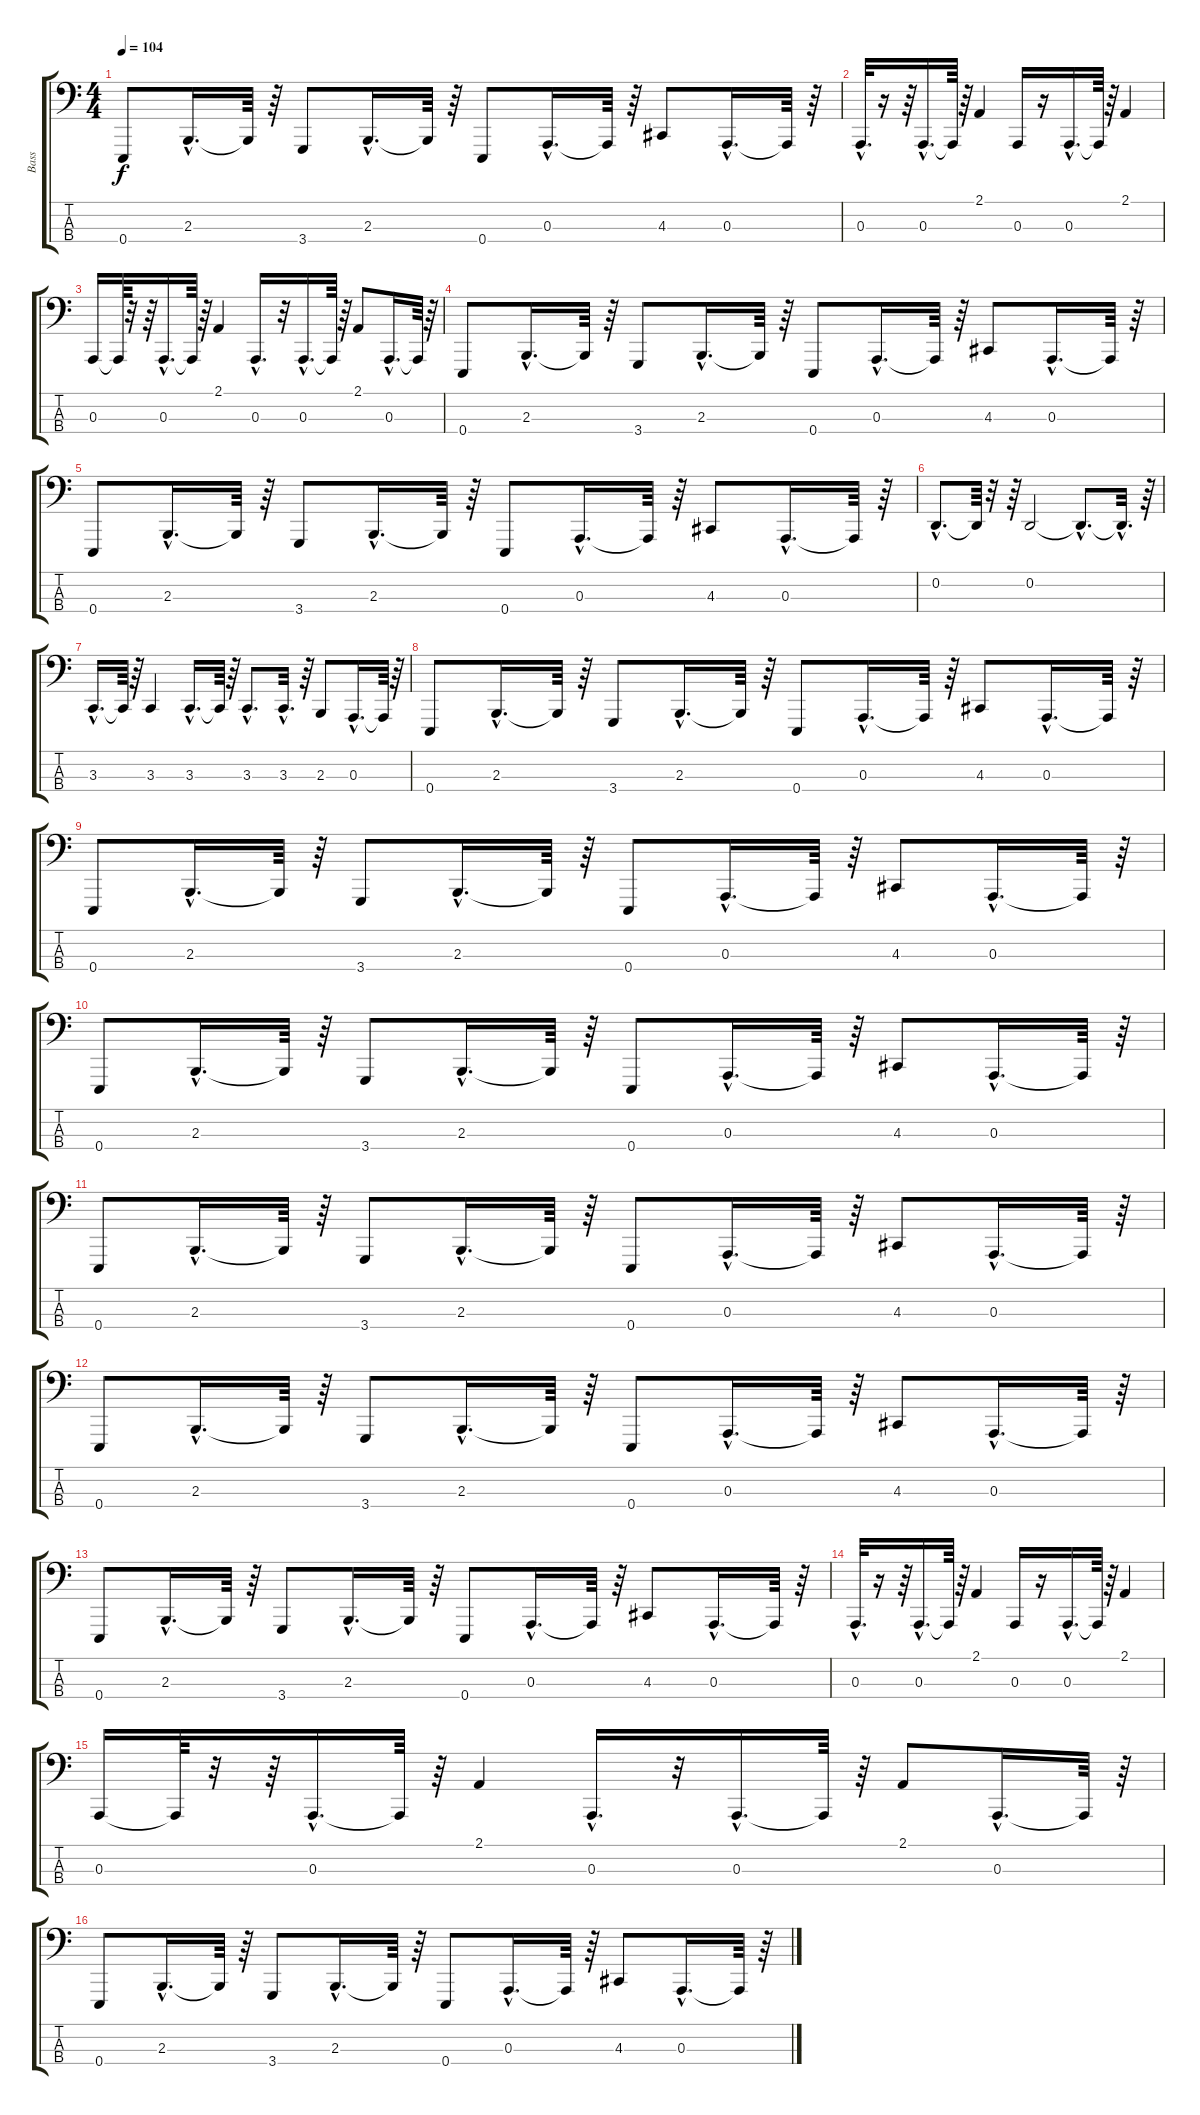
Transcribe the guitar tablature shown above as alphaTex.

\track ("Bass" "Bass") {instrument electricpiano1}
\staff {score tabs}
\tuning (G2 D2 A1 E1) {hide}
\ts (4 4)
\tempo 104
\clef f4
\ks c
0.4.8{dy f} 2.3{hac}.16{d} 2.3{t}.64 r.64 3.4.8 2.3{hac}.16{d} 2.3{t}.64 r.64 0.4.8 0.3{hac}.16{d} 0.3{t}.64 r.64 4.3.8 0.3{hac}.16{d} 0.3{t}.64 r.64 |
0.3{hac}.32{d} r.16 r.64 0.3{hac}.16{d} 0.3{t}.64 r.64 2.1.4 0.3.16 r.16 0.3{hac}.16{d} 0.3{t}.64 r.64 2.1.4 |
0.3.16 0.3{t}.64 r.32 r.64 0.3{hac}.16{d} 0.3{t}.64 r.64 2.1.4 0.3{hac}.16{d} r.32 0.3{hac}.16{d} 0.3{t}.64 r.64 2.1.8 0.3{hac}.16{d} 0.3{t}.64 r.64 |
0.4.8 2.3{hac}.16{d} 2.3{t}.64 r.64 3.4.8 2.3{hac}.16{d} 2.3{t}.64 r.64 0.4.8 0.3{hac}.16{d} 0.3{t}.64 r.64 4.3.8 0.3{hac}.16{d} 0.3{t}.64 r.64 |
0.4.8 2.3{hac}.16{d} 2.3{t}.64 r.64 3.4.8 2.3{hac}.16{d} 2.3{t}.64 r.64 0.4.8 0.3{hac}.16{d} 0.3{t}.64 r.64 4.3.8 0.3{hac}.16{d} 0.3{t}.64 r.64 |
0.2{hac}.8{d} 0.2{t}.64 r.32 r.64 0.2.2 0.2{hac t}.8{d} 0.2{hac t}.32{d} r.64 |
3.3{hac}.16{d} 3.3{t}.64 r.64 3.3.4 3.3{hac}.16{d} 3.3{t}.64 r.64 3.3{hac}.8{d} 3.3{hac}.32{d} r.64 2.3.8 0.3{hac}.16{d} 0.3{t}.64 r.64 |
0.4.8 2.3{hac}.16{d} 2.3{t}.64 r.64 3.4.8 2.3{hac}.16{d} 2.3{t}.64 r.64 0.4.8 0.3{hac}.16{d} 0.3{t}.64 r.64 4.3.8 0.3{hac}.16{d} 0.3{t}.64 r.64 |
0.4.8 2.3{hac}.16{d} 2.3{t}.64 r.64 3.4.8 2.3{hac}.16{d} 2.3{t}.64 r.64 0.4.8 0.3{hac}.16{d} 0.3{t}.64 r.64 4.3.8 0.3{hac}.16{d} 0.3{t}.64 r.64 |
0.4.8 2.3{hac}.16{d} 2.3{t}.64 r.64 3.4.8 2.3{hac}.16{d} 2.3{t}.64 r.64 0.4.8 0.3{hac}.16{d} 0.3{t}.64 r.64 4.3.8 0.3{hac}.16{d} 0.3{t}.64 r.64 |
0.4.8 2.3{hac}.16{d} 2.3{t}.64 r.64 3.4.8 2.3{hac}.16{d} 2.3{t}.64 r.64 0.4.8 0.3{hac}.16{d} 0.3{t}.64 r.64 4.3.8 0.3{hac}.16{d} 0.3{t}.64 r.64 |
0.4.8 2.3{hac}.16{d} 2.3{t}.64 r.64 3.4.8 2.3{hac}.16{d} 2.3{t}.64 r.64 0.4.8 0.3{hac}.16{d} 0.3{t}.64 r.64 4.3.8 0.3{hac}.16{d} 0.3{t}.64 r.64 |
0.4.8 2.3{hac}.16{d} 2.3{t}.64 r.64 3.4.8 2.3{hac}.16{d} 2.3{t}.64 r.64 0.4.8 0.3{hac}.16{d} 0.3{t}.64 r.64 4.3.8 0.3{hac}.16{d} 0.3{t}.64 r.64 |
0.3{hac}.32{d} r.16 r.64 0.3{hac}.16{d} 0.3{t}.64 r.64 2.1.4 0.3.16 r.16 0.3{hac}.16{d} 0.3{t}.64 r.64 2.1.4 |
0.3.16 0.3{t}.64 r.32 r.64 0.3{hac}.16{d} 0.3{t}.64 r.64 2.1.4 0.3{hac}.16{d} r.32 0.3{hac}.16{d} 0.3{t}.64 r.64 2.1.8 0.3{hac}.16{d} 0.3{t}.64 r.64 |
0.4.8 2.3{hac}.16{d} 2.3{t}.64 r.64 3.4.8 2.3{hac}.16{d} 2.3{t}.64 r.64 0.4.8 0.3{hac}.16{d} 0.3{t}.64 r.64 4.3.8 0.3{hac}.16{d} 0.3{t}.64 r.64
